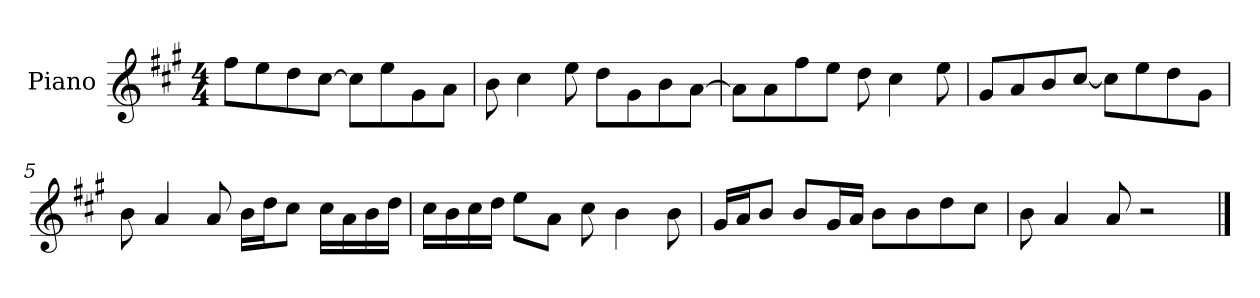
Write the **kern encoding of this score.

**kern
*part1
*staff1
*I"Piano
*I'P-no
*clefG2
*k[f#c#g#]
*M4/4
*MM90
=1
8ff#\L
8ee\
8dd\
[8cc#\J
8cc#\L]
8ee\
8g#\
8a\J
=2
8b\
4cc#\
8ee\
8dd\L
8g#\
8b\
[8a\J
=3
8a\L]
8a\
8ff#\
8ee\J
8dd\
4cc#\
8ee\
=4
8g#/L
8a/
8b/
[8cc#/J
8cc#\L]
8ee\
8dd\
8g#\J
!!LO:LB:g=z
=5
8b\
4a/
8a/
16b\LL
16dd\J
8cc#\J
16cc#\LL
16a\
16b\
16dd\JJ
=6
16cc#\LL
16b\
16cc#\
16dd\JJ
8ee\L
8a\J
8cc#\
4b\
8b\
=7
16g#/LL
16a/J
8b/J
8b/L
16g#/L
16a/JJ
8b\L
8b\
8dd\
8cc#\J
=8
8b\
4a/
8a/
2r
==
*-
